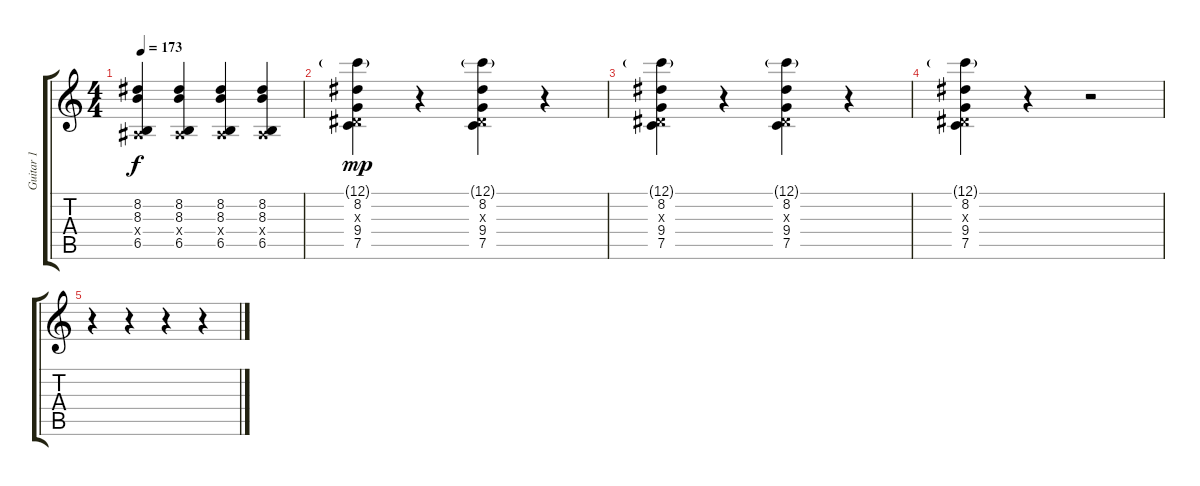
\track ("Guitar 1" "Guitar 1") {instrument overdrivenguitar}
\staff {score tabs}
\tuning (C4 G3 Eb3 Bb2 F2 C2) {hide}
\ts (4 4)
\tempo 173
\clef g2
\ks c
(8.2 8.3 0.4{x} 6.5).4{dy f} (8.2 8.3 0.4{x} 6.5).4 (8.2 8.3 0.4{x} 6.5).4 (8.2 8.3 0.4{x} 6.5).4 |
(12.1{g} 8.2 0.3{x} 9.4 7.5).4{dy mp} r.4 (12.1{g} 8.2 0.3{x} 9.4 7.5).4 r.4 |
(12.1{g} 8.2 0.3{x} 9.4 7.5).4 r.4 (12.1{g} 8.2 0.3{x} 9.4 7.5).4 r.4 |
(12.1{g} 8.2 0.3{x} 9.4 7.5).4 r.4 r.2 |
r.4 r.4 r.4 r.4
